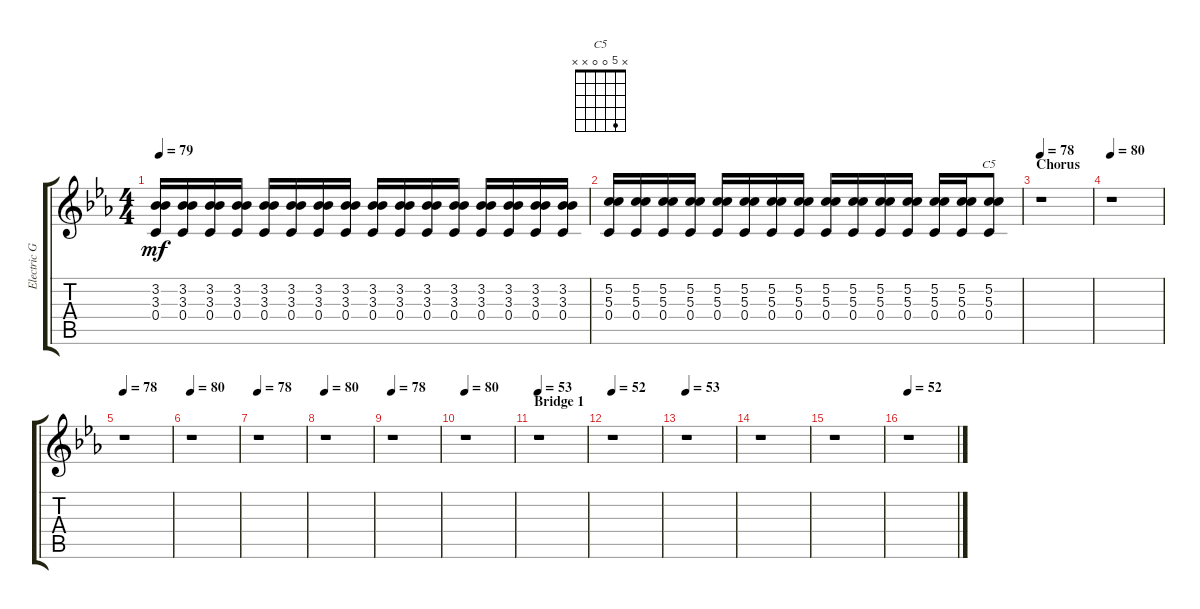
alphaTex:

\track ("Electric Guitar #3" "Electric G") {instrument distortionguitar}
\staff {score tabs}
\tuning (D4 G3 G3 C3 G2 C2) {hide}
\chord ("C5" x 5 0 0 x x)
\ts (4 4)
\tempo 79
\clef g2
\ks cminor
(3.2 3.3 0.4).16{dy mf} (3.2 3.3 0.4).16 (3.2 3.3 0.4).16 (3.2 3.3 0.4).16 (3.2 3.3 0.4).16 (3.2 3.3 0.4).16 (3.2 3.3 0.4).16 (3.2 3.3 0.4).16 (3.2 3.3 0.4).16 (3.2 3.3 0.4).16 (3.2 3.3 0.4).16 (3.2 3.3 0.4).16 (3.2 3.3 0.4).16 (3.2 3.3 0.4).16 (3.2 3.3 0.4).16 (3.2 3.3 0.4).16 |
(5.2 5.3 0.4).16 (5.2 5.3 0.4).16 (5.2 5.3 0.4).16 (5.2 5.3 0.4).16 (5.2 5.3 0.4).16 (5.2 5.3 0.4).16 (5.2 5.3 0.4).16 (5.2 5.3 0.4).16 (5.2 5.3 0.4).16 (5.2 5.3 0.4).16 (5.2 5.3 0.4).16 (5.2 5.3 0.4).16 (5.2 5.3 0.4).16 (5.2 5.3 0.4).16 (5.2 5.3 0.4).8{ch "C5"} |
\section ("" "Chorus")
\tempo 78
r.1 |
\tempo 80
r.1 |
\tempo 78
r.1 |
\tempo 80
r.1 |
\tempo 78
r.1 |
\tempo 80
r.1 |
\tempo 78
r.1 |
\tempo 80
r.1 |
\section ("" "Bridge 1")
\tempo 53
r.1 |
\tempo 52
r.1 |
\tempo 53
r.1 |
r.1 |
r.1 |
\tempo 52
r.1
